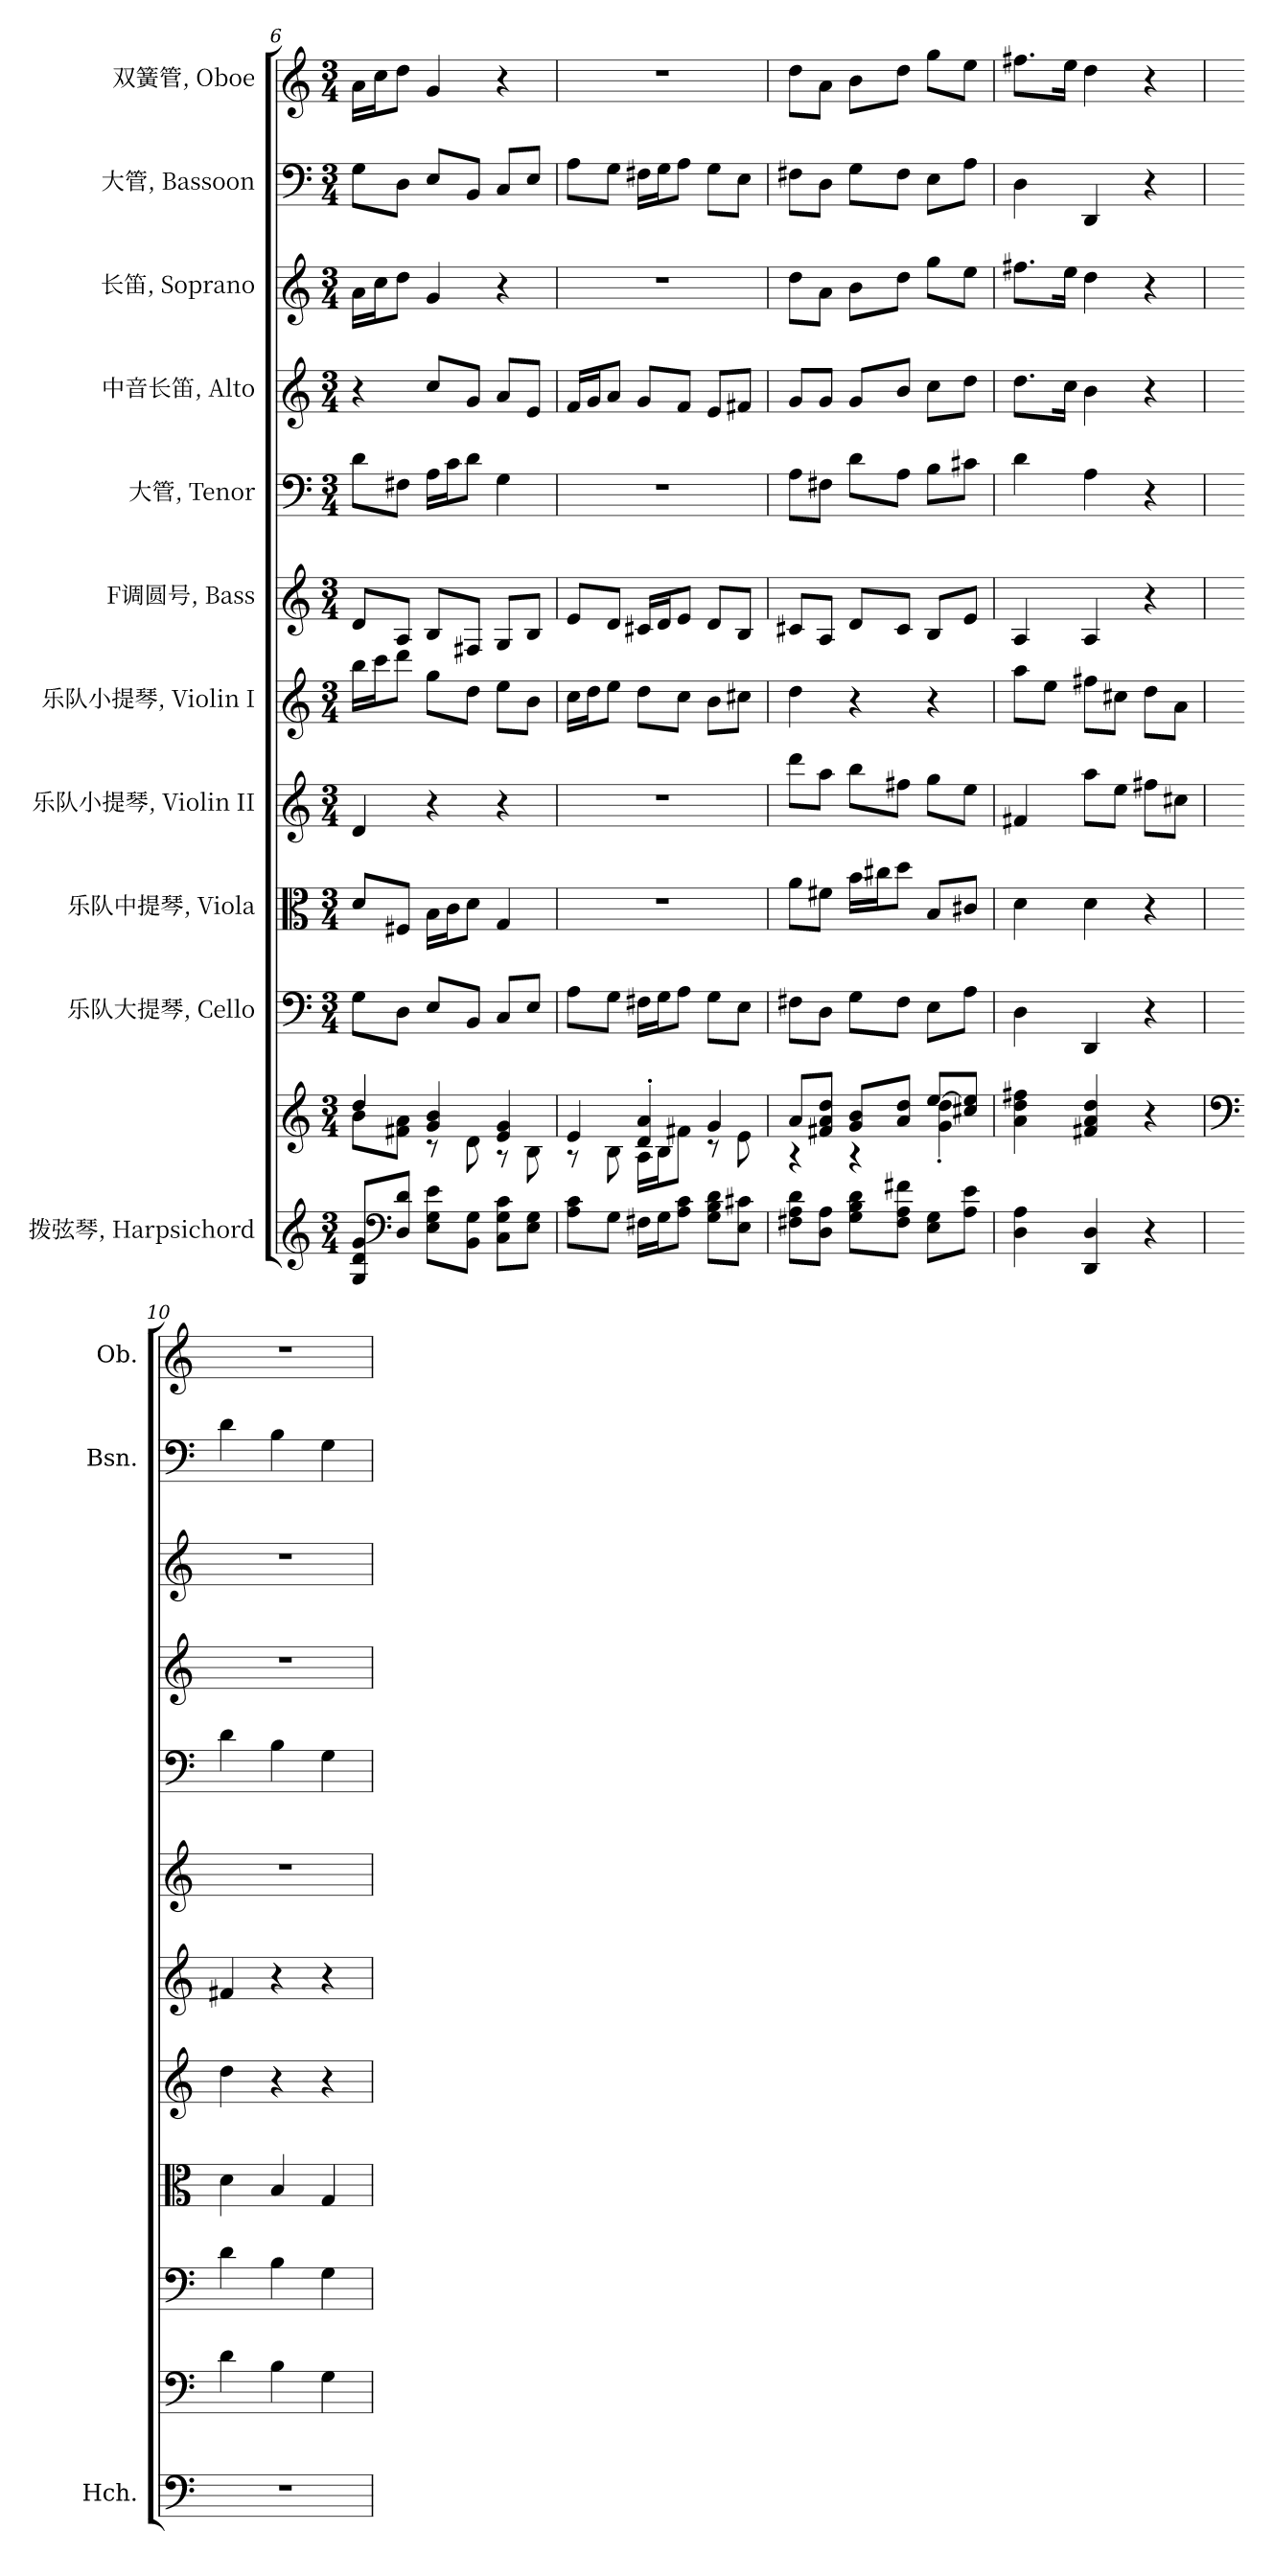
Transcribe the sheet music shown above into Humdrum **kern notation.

**kern	**kern	**kern	**kern	**kern	**kern	**kern	**kern	**kern	**kern	**kern	**kern
*part11	*part11	*part10	*part9	*part8	*part7	*part6	*part5	*part4	*part3	*part2	*part1
*staff12	*staff11	*staff10	*staff9	*staff8	*staff7	*staff6	*staff5	*staff4	*staff3	*staff2	*staff1
*I"拨弦琴, Harpsichord	*	*I"乐队大提琴, Cello	*I"乐队中提琴, Viola	*I"乐队小提琴, Violin II	*I"乐队小提琴, Violin I	*I"F调圆号, Bass	*I"大管, Tenor	*I"中音长笛, Alto	*I"长笛, Soprano	*I"大管, Bassoon	*I"双簧管, Oboe
*I'Hch.	*	*	*	*	*	*	*	*	*	*I'Bsn.	*I'Ob.
*clefG2	*clefG2	*clefF4	*clefC3	*clefG2	*clefG2	*clefG2	*clefF4	*clefG2	*clefG2	*clefF4	*clefG2
*	*	*	*	*	*	*ITrd4c7	*	*ITrd3c5	*	*	*
*k[]	*k[]	*k[]	*k[]	*k[]	*k[]	*k[b-]	*k[]	*k[f#]	*k[]	*k[]	*k[]
*M3/4	*M3/4	*M3/4	*M3/4	*M3/4	*M3/4	*M3/4	*M3/4	*M3/4	*M3/4	*M3/4	*M3/4
=6	=6	=6	=6	=6	=6	=6	=6	=6	=6	=6	=6
*	*^	*	*	*	*	*	*	*	*	*	*
8G/ 8d/ 8g/L	4dd/	8b\L	8G\L	8d/L	4d/	16bb\LL	8G/L	8d\L	4r	16a\LL	8G\L	16a\LL
.	.	.	.	.	.	16ccc\J	.	.	.	16cc\J	.	16cc\J
*clefF4	*	*	*	*	*	*	*	*	*	*	*	*
8D/ 8d/J	.	8f#X\ 8a\J	8D\J	8F#X/J	.	8ddd\J	8D/J	8F#X\J	.	8dd\J	8D\J	8dd\J
8E\ 8G\ 8e\L	4g/ 4b/	8r	8E/L	16B\LL	4r	8gg\L	8E/L	16A\LL	8g/L	4g/	8E/L	4g/
.	.	.	.	16c\J	.	.	.	16c\J	.	.	.	.
8BB\ 8G\J	.	8d\	8BB/J	8d\J	.	8dd\J	8BBn/J	8d\J	8d/J	.	8BB/J	.
8C\ 8G\ 8c\L	4e/ 4g/	8r	8C/L	4G/	4r	8ee\L	8C/L	4G\	8e/L	4r	8C/L	4r
8E\ 8G\J	.	8B\	8E/J	.	.	8b\J	8E/J	.	8B/J	.	8E/J	.
!!LO:PB:g=z
=7	=7	=7	=7	=7	=7	=7	=7	=7	=7	=7	=7	=7
8A\ 8c\L	4e/	8r	8A\L	2.r	2.r	16cc\LL	8A/L	2.r	16c/LL	2.r	8A\L	2.r
.	.	.	.	.	.	16dd\J	.	.	16d/J	.	.	.
8G\J	.	8B\	8G\J	.	.	8ee\J	8G/J	.	8e/J	.	8G\J	.
16F#X\LL	4d/' 4a/'	16A\LL	16F#X\LL	.	.	8dd\L	16F#X/LL	.	8d/L	.	16F#X\LL	.
16G\J	.	16B\J	16G\J	.	.	.	16G/J	.	.	.	16G\J	.
8A\ 8c\J	.	8f#X\J	8A\J	.	.	8cc\J	8A/J	.	8c/J	.	8A\J	.
8G\ 8B\ 8d\L	4g/	8r	8G\L	.	.	8b\L	8G/L	.	8B/L	.	8G\L	.
8E\ 8c#X\J	.	8e\	8E\J	.	.	8cc#X\J	8E/J	.	8c#X/J	.	8E\J	.
=8	=8	=8	=8	=8	=8	=8	=8	=8	=8	=8	=8	=8
8F#X\ 8A\ 8d\L	8a/L	4r	8F#X\L	8a\L	8ddd\L	4dd\	8F#X/L	8A\L	8d/L	8dd\L	8F#X\L	8dd\L
8D\ 8A\J	8f#X/ 8a/ 8dd/J	.	8D\J	8f#X\J	8aa\J	.	8D/J	8F#X\J	8d/J	8a\J	8D\J	8a\J
8G\ 8B\ 8d\L	8g/ 8b/L	4r	8G\L	16b\LL	8bb\L	4r	8G/L	8d\L	8d/L	8b\L	8G\L	8b\L
.	.	.	.	16cc#X\J	.	.	.	.	.	.	.	.
8F#\ 8A\ 8f#X\J	8a/ 8dd/J	.	8F#\J	8dd\J	8ff#X\J	.	8F#/J	8A\J	8f#/J	8dd\J	8F#\J	8dd\J
8E\ 8G\L	[8ee/L	4g\' 4dd\'	8E\L	8B/L	8gg\L	4r	8E/L	8B\L	8g\L	8gg\L	8E\L	8gg\L
8A\ 8e\J	8cc#X/ 8ee/]J	.	8A\J	8c#X/J	8ee\J	.	8A/J	8c#X\J	8a\J	8ee\J	8A\J	8ee\J
*	*v	*v	*	*	*	*	*	*	*	*	*	*
=9	=9	=9	=9	=9	=9	=9	=9	=9	=9	=9	=9
4D\ 4A\	4a\ 4dd\ 4ff#X\	4D\	4d\	4f#X/	8aa\L	4D/	4d\	8.a\L	8.ff#X\L	4D\	8.ff#X\L
.	.	.	.	.	8ee\J	.	.	.	.	.	.
.	.	.	.	.	.	.	.	16g\Jk	16ee\Jk	.	16ee\Jk
4DD/ 4D/	4f#X/ 4a/ 4dd/	4DD/	4d\	8aa\L	8ff#X\L	4D/	4A\	4f#\	4dd\	4DD/	4dd\
.	.	.	.	8ee\J	8cc#X\J	.	.	.	.	.	.
4r	4r	4r	4r	8ff#X\L	8dd\L	4r	4r	4r	4r	4r	4r
.	.	.	.	8cc#X\J	8a\J	.	.	.	.	.	.
=10	=10	=10	=10	=10	=10	=10	=10	=10	=10	=10	=10
*	*clefF4	*	*	*	*	*	*	*	*	*	*
2.r	4d\	4d\	4d\	4dd\	4f#X/	2.r	4d\	2.r	2.r	4d\	2.r
.	4B\	4B\	4B/	4r	4r	.	4B\	.	.	4B\	.
.	4G\	4G\	4G/	4r	4r	.	4G\	.	.	4G\	.
=	=	=	=	=	=	=	=	=	=	=	=
*-	*-	*-	*-	*-	*-	*-	*-	*-	*-	*-	*-
